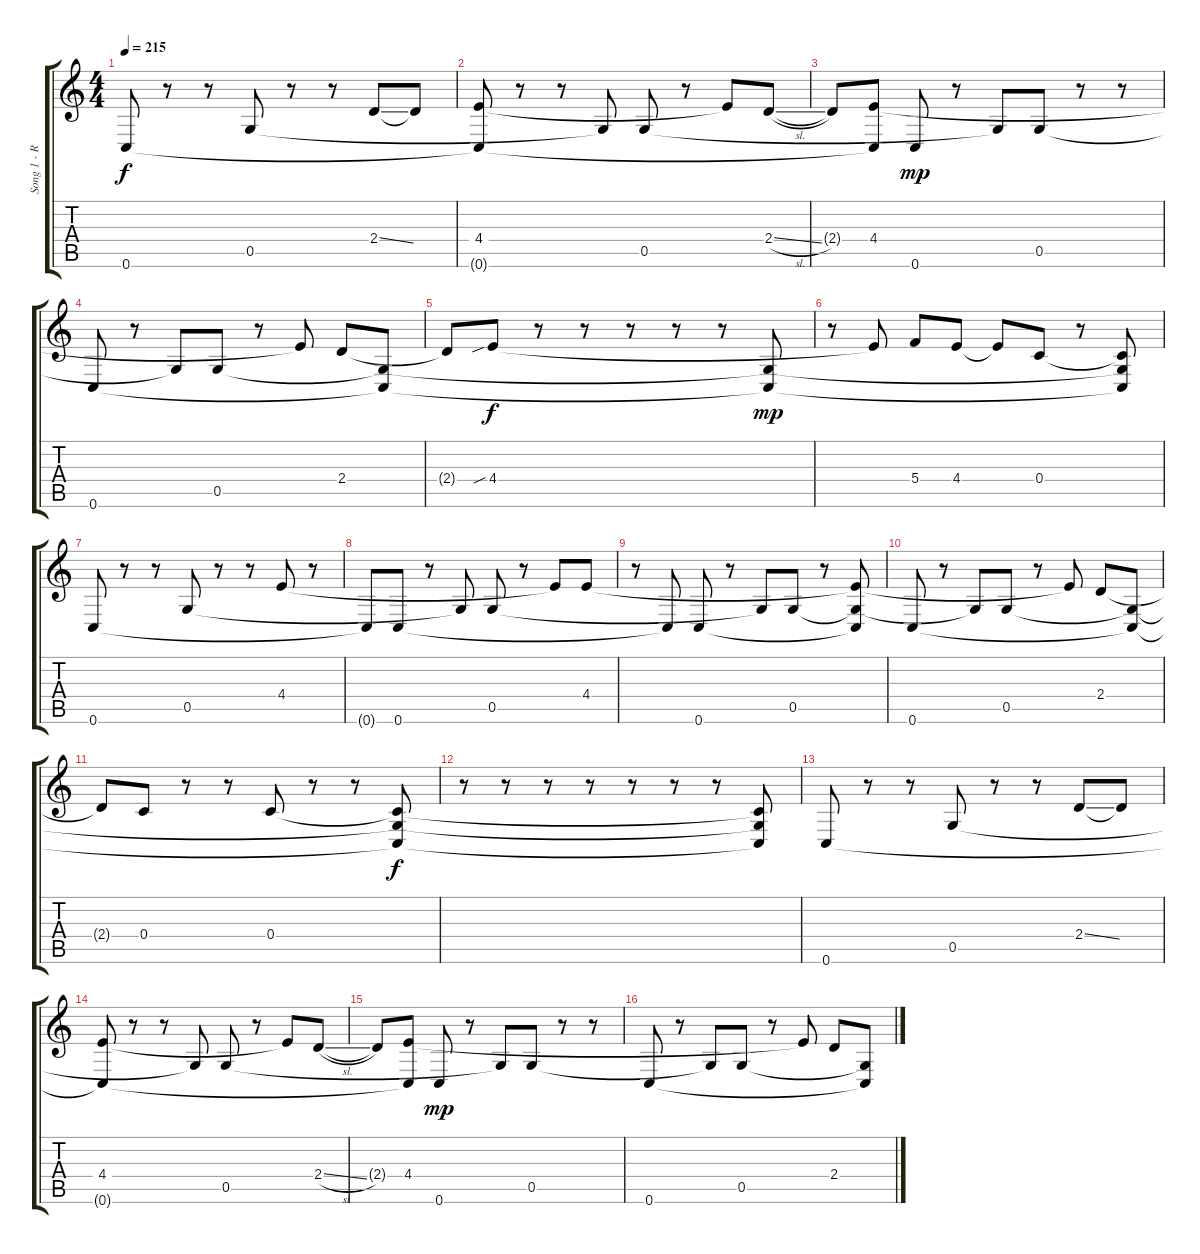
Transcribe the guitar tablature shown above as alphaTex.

\track ("Song 1 - Reverb" "Song 1 - R") {instrument electricguitarclean}
\staff {score tabs}
\tuning (D4 A3 F3 C3 G2 C2) {hide}
\ts (4 4)
\tempo 215
\clef g2
\ks c
0.6.8{dy f} r.8 r.8 0.5.8 r.8 r.8 2.4{ss}.8 2.4{t}.8 |
(4.4 0.6{t}).8 r.8 r.8 0.5{t}.8 0.5.8 r.8 4.4{t}.8 2.4{sl}.8 |
2.4{t}.8 (4.4 0.6{t}).8 0.6.8{dy mp} r.8 0.5{t}.8 0.5.8 r.8 r.8 |
0.6.8 r.8 0.5{t}.8 0.5.8 r.8 4.4{t}.8 2.4.8 (0.5{t} 0.6{t}).8 |
2.4{t}.8 4.4{sib}.8{dy f} r.8 r.8 r.8 r.8 r.8 (0.5{t} 0.6{t}).8{dy mp} |
r.8 4.4{t}.8 5.4.8 4.4.8 4.4{t}.8 0.4.8 r.8 (0.4{t} 0.5{t} 0.6{t}).8 |
0.6.8 r.8 r.8 0.5.8 r.8 r.8 4.4.8 r.8 |
0.6{t}.8 0.6.8 r.8 0.5{t}.8 0.5.8 r.8 4.4{t}.8 4.4.8 |
r.8 0.6{t}.8 0.6.8 r.8 0.5{t}.8 0.5.8 r.8 (4.4{t} 0.5{t} 0.6{t}).8 |
0.6.8 r.8 0.5{t}.8 0.5.8 r.8 4.4{t}.8 2.4.8 (0.5{t} 0.6{t}).8 |
2.4{t}.8 0.4.8 r.8 r.8 0.4.8 r.8 r.8 (0.4{t} 0.5{t} 0.6{t}).8{dy f} |
r.8 r.8 r.8 r.8 r.8 r.8 r.8 (0.4{t} 0.5{t} 0.6{t}).8 |
0.6.8 r.8 r.8 0.5.8 r.8 r.8 2.4{ss}.8 2.4{t}.8 |
(4.4 0.6{t}).8 r.8 r.8 0.5{t}.8 0.5.8 r.8 4.4{t}.8 2.4{sl}.8 |
2.4{t}.8 (4.4 0.6{t}).8 0.6.8{dy mp} r.8 0.5{t}.8 0.5.8 r.8 r.8 |
0.6.8 r.8 0.5{t}.8 0.5.8 r.8 4.4{t}.8 2.4.8 (0.5{t} 0.6{t}).8
